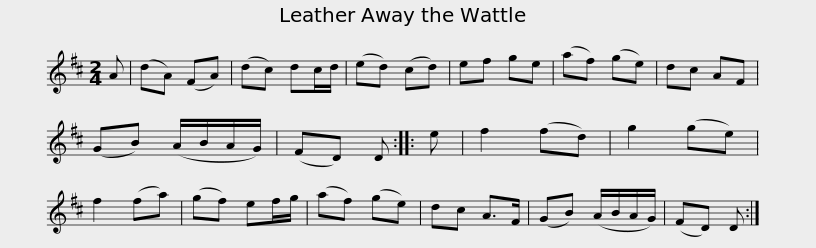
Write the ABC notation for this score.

X:1
L:1/8
M:2/4
I:linebreak $
K:D
V:1 treble
V:1
 A | (dA) (FA) | (dc) dc/d/ | (ed) (cd) | ef ge | %5
 (af) (ge) | dc AF | (GB) (A/B/A/G/) | (FD) D :: e | %10
 f2 (fd) |$ g2 (ge) | f2 (fa) | (gf) ef/g/ | (af) (ge) | %15
 dc A>F | (GB) (A/B/A/G/) | (FD) D :| %18
